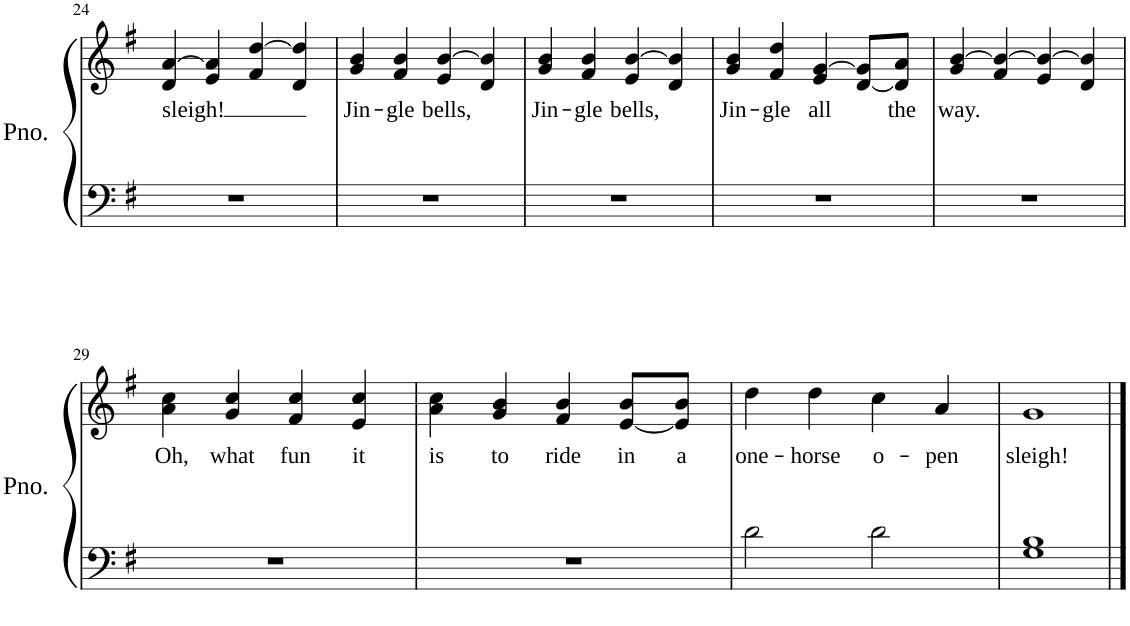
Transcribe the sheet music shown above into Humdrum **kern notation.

**kern	**kern	**text
*part1	*part1	*part1
*staff2	*staff1	*staff1
*I"Piano	*	*
*I'Pno.	*	*
!!LO:PB:g=z
*clefF4	*clefG2	*
*k[f#]	*k[f#]	*
*M4/4	*M4/4	*
=24	=24	=24
!	!	!LO:LY:b
1r	4d/ [4a/	sleigh!
.	4e/ 4a/]	.
.	4f#/ [4dd/	.
.	4d/ 4dd/]	.
=25	=25	=25
!	!	!LO:LY:b
1r	4g/ 4b/	Jin-
!	!	!LO:LY:b
.	4f#/ 4b/	-gle
!	!	!LO:LY:b
.	4e/ [4b/	bells,
.	4d/ 4b/]	.
=26	=26	=26
!	!	!LO:LY:b
1r	4g/ 4b/	Jin-
!	!	!LO:LY:b
.	4f#/ 4b/	-gle
!	!	!LO:LY:b
.	4e/ [4b/	bells,
.	4d/ 4b/]	.
=27	=27	=27
!	!	!LO:LY:b
1r	4g/ 4b/	Jin-
!	!	!LO:LY:b
.	4f#/ 4dd/	-gle
!	!	!LO:LY:b
.	4e/ [4g/	all
.	[8d/ 8g/]L	.
!	!	!LO:LY:b
.	8d/] 8a/J	the
=28	=28	=28
!	!	!LO:LY:b
1r	4g/ [4b/	way.
.	4f#/ 4b/_	.
.	4e/ 4b/_	.
.	4d/ 4b/]	.
!!LO:LB:g=z
=29	=29	=29
!	!	!LO:LY:b
1r	4a\ 4cc\	Oh,
!	!	!LO:LY:b
.	4g/ 4cc/	what
!	!	!LO:LY:b
.	4f#/ 4cc/	fun
!	!	!LO:LY:b
.	4e/ 4cc/	it
=30	=30	=30
!	!	!LO:LY:b
1r	4a\ 4cc\	is
!	!	!LO:LY:b
.	4g/ 4b/	to
!	!	!LO:LY:b
.	4f#/ 4b/	ride
!	!	!LO:LY:b
.	[8e/ 8b/L	in
!	!	!LO:LY:b
.	8e/] 8b/J	a
=31	=31	=31
!	!	!LO:LY:b
2d\	4dd\	one-
!	!	!LO:LY:b
.	4dd\	-horse
!	!	!LO:LY:b
2d\	4cc\	o-
!	!	!LO:LY:b
.	4a/	-pen
=32	=32	=32
!	!	!LO:LY:b
1G 1B	1g	sleigh!
==	==	==
*-	*-	*-
